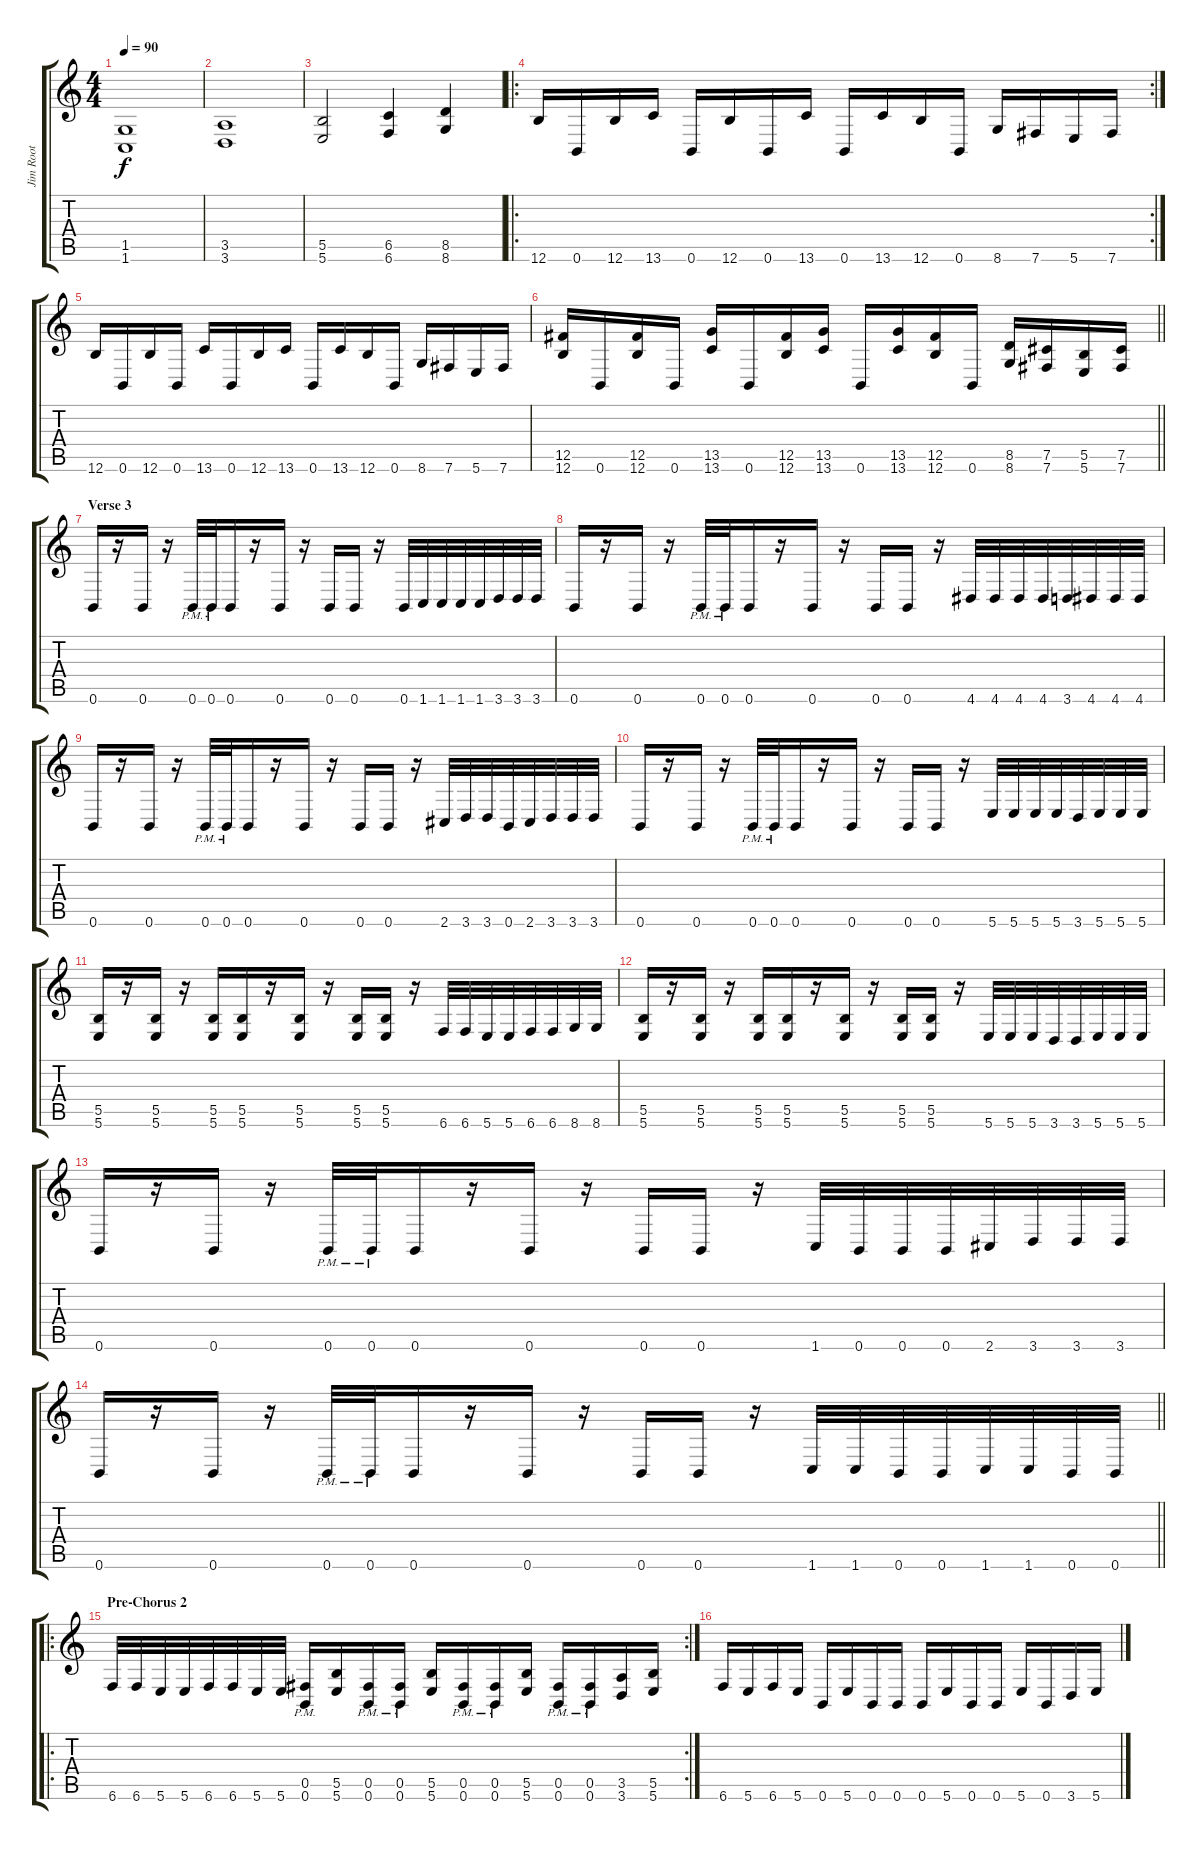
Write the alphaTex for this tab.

\track ("Jim Root" "Jim Root") {instrument distortionguitar}
\staff {score tabs}
\tuning (Db4 Ab3 E3 B2 Gb2 B1) {hide}
\ts (4 4)
\tempo 90
\clef g2
\ks c
(1.5 1.6).1{dy f} |
(3.5 3.6).1 |
(5.5 5.6).2 (6.5 6.6).4 (8.5 8.6).4 |
\ro
\rc 2
12.6.16 0.6.16 12.6.16 13.6.16 0.6.16 12.6.16 0.6.16 13.6.16 0.6.16 13.6.16 12.6.16 0.6.16 8.6.16 7.6.16 5.6.16 7.6.16 |
12.6.16 0.6.16 12.6.16 0.6.16 13.6.16 0.6.16 12.6.16 13.6.16 0.6.16 13.6.16 12.6.16 0.6.16 8.6.16 7.6.16 5.6.16 7.6.16 |
\barLineRight lightlight
(12.5 12.6).16 0.6.16 (12.5 12.6).16 0.6.16 (13.5 13.6).16 0.6.16 (12.5 12.6).16 (13.5 13.6).16 0.6.16 (13.5 13.6).16 (12.5 12.6).16 0.6.16 (8.5 8.6).16 (7.5 7.6).16 (5.5 5.6).16 (7.5 7.6).16 |
\section ("" "Verse 3")
0.6.16 r.16 0.6.16 r.16 0.6{pm}.32 0.6{pm}.32 0.6.16 r.16 0.6.16 r.16 0.6.16 0.6.16 r.16 0.6.32 1.6.32 1.6.32 1.6.32 1.6.32 3.6.32 3.6.32 3.6.32 |
0.6.16 r.16 0.6.16 r.16 0.6{pm}.32 0.6{pm}.32 0.6.16 r.16 0.6.16 r.16 0.6.16 0.6.16 r.16 4.6.32 4.6.32 4.6.32 4.6.32 3.6.32 4.6.32 4.6.32 4.6.32 |
0.6.16 r.16 0.6.16 r.16 0.6{pm}.32 0.6{pm}.32 0.6.16 r.16 0.6.16 r.16 0.6.16 0.6.16 r.16 2.6.32 3.6.32 3.6.32 0.6.32 2.6.32 3.6.32 3.6.32 3.6.32 |
0.6.16 r.16 0.6.16 r.16 0.6{pm}.32 0.6{pm}.32 0.6.16 r.16 0.6.16 r.16 0.6.16 0.6.16 r.16 5.6.32 5.6.32 5.6.32 5.6.32 3.6.32 5.6.32 5.6.32 5.6.32 |
(5.5 5.6).16 r.16 (5.5 5.6).16 r.16 (5.5 5.6).16 (5.5 5.6).16 r.16 (5.5 5.6).16 r.16 (5.5 5.6).16 (5.5 5.6).16 r.16 6.6.32 6.6.32 5.6.32 5.6.32 6.6.32 6.6.32 8.6.32 8.6.32 |
(5.5 5.6).16 r.16 (5.5 5.6).16 r.16 (5.5 5.6).16 (5.5 5.6).16 r.16 (5.5 5.6).16 r.16 (5.5 5.6).16 (5.5 5.6).16 r.16 5.6.32 5.6.32 5.6.32 3.6.32 3.6.32 5.6.32 5.6.32 5.6.32 |
0.6.16 r.16 0.6.16 r.16 0.6{pm}.32 0.6{pm}.32 0.6.16 r.16 0.6.16 r.16 0.6.16 0.6.16 r.16 1.6.32 0.6.32 0.6.32 0.6.32 2.6.32 3.6.32 3.6.32 3.6.32 |
\barLineRight lightlight
0.6.16 r.16 0.6.16 r.16 0.6{pm}.32 0.6{pm}.32 0.6.16 r.16 0.6.16 r.16 0.6.16 0.6.16 r.16 1.6.32 1.6.32 0.6.32 0.6.32 1.6.32 1.6.32 0.6.32 0.6.32 |
\ro
\rc 2
\section ("" "Pre-Chorus 2")
6.6.32 6.6.32 5.6.32 5.6.32 6.6.32 6.6.32 5.6.32 5.6.32 (0.5{pm} 0.6{pm}).16 (5.5 5.6).16 (0.5{pm} 0.6{pm}).16 (0.5{pm} 0.6{pm}).16 (5.5 5.6).16 (0.5{pm} 0.6{pm}).16 (0.5{pm} 0.6{pm}).16 (5.5 5.6).16 (0.5{pm} 0.6{pm}).16 (0.5{pm} 0.6{pm}).16 (3.5 3.6).16 (5.5 5.6).16 |
6.6.16 5.6.16 6.6.16 5.6.16 0.6.16 5.6.16 0.6.16 0.6.16 0.6.16 5.6.16 0.6.16 0.6.16 5.6.16 0.6.16 3.6.16 5.6.16
